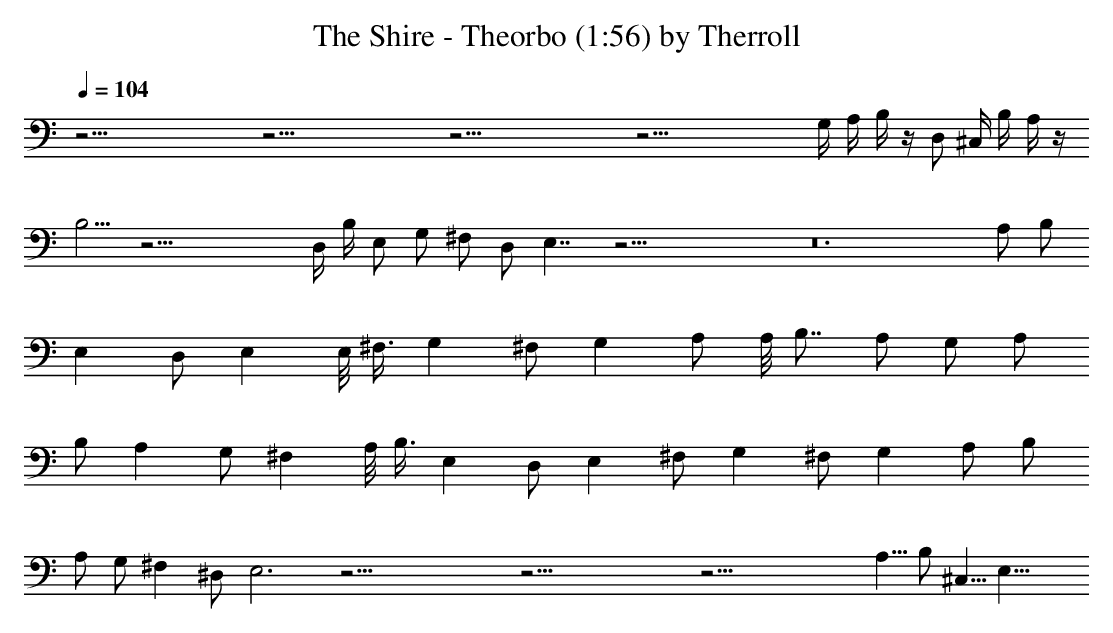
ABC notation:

X:1
T:The Shire - Theorbo (1:56) by Therroll
L:1/4
Q:104
K:C
z55/4 z55/4 z55/4 z47/4 G,/4 A,/4 B,/4 z/4 D,/2 ^C,/4 B,/4 A,/4 z/4
B,5/4 z33/4 D,/4 B,/4 E,/2 G,/2 ^F,/2 D,/2 E,7/4 z55/4 z12 A,/2 B,/2
E, D,/2 E, E,/8 ^F,3/8 G, ^F,/2 G, A,/2 A,/8 B,7/8 A,/2 G,/2 A,/2
B,/2 A, G,/2 ^F, A,/8 B,3/8 E, D,/2 E, ^F,/2 G, ^F,/2 G, A,/2 B,/2
A,/2 G,/2 ^F, ^D,/2 E,3 z55/4 z55/4 z47/4 A,5/8 B,/2 ^C,5/8 E,19/8
